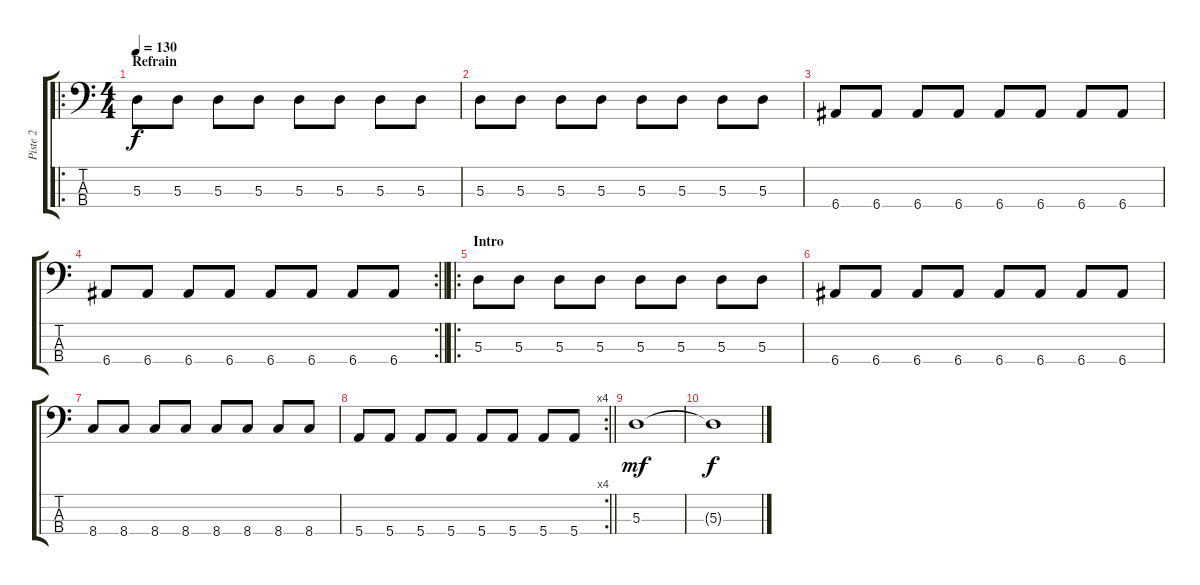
\track ("Piste 2" "Piste 2") {instrument electricbassfinger}
\staff {score tabs}
\tuning (G2 D2 A1 E1) {hide}
\ro
\ts (4 4)
\section ("" "Refrain")
\tempo 130
\clef f4
\ks c
5.3.8{dy f} 5.3.8 5.3.8 5.3.8 5.3.8 5.3.8 5.3.8 5.3.8 |
5.3.8 5.3.8 5.3.8 5.3.8 5.3.8 5.3.8 5.3.8 5.3.8 |
6.4.8 6.4.8 6.4.8 6.4.8 6.4.8 6.4.8 6.4.8 6.4.8 |
\rc 2
\barLineRight lightlight
6.4.8 6.4.8 6.4.8 6.4.8 6.4.8 6.4.8 6.4.8 6.4.8 |
\ro
\section ("" "Intro")
5.3.8 5.3.8 5.3.8 5.3.8 5.3.8 5.3.8 5.3.8 5.3.8 |
6.4.8 6.4.8 6.4.8 6.4.8 6.4.8 6.4.8 6.4.8 6.4.8 |
8.4.8 8.4.8 8.4.8 8.4.8 8.4.8 8.4.8 8.4.8 8.4.8 |
\rc 4
\barLineRight lightlight
5.4.8 5.4.8 5.4.8 5.4.8 5.4.8 5.4.8 5.4.8 5.4.8 |
5.3.1{dy mf} |
5.3{t}.1{dy f}
